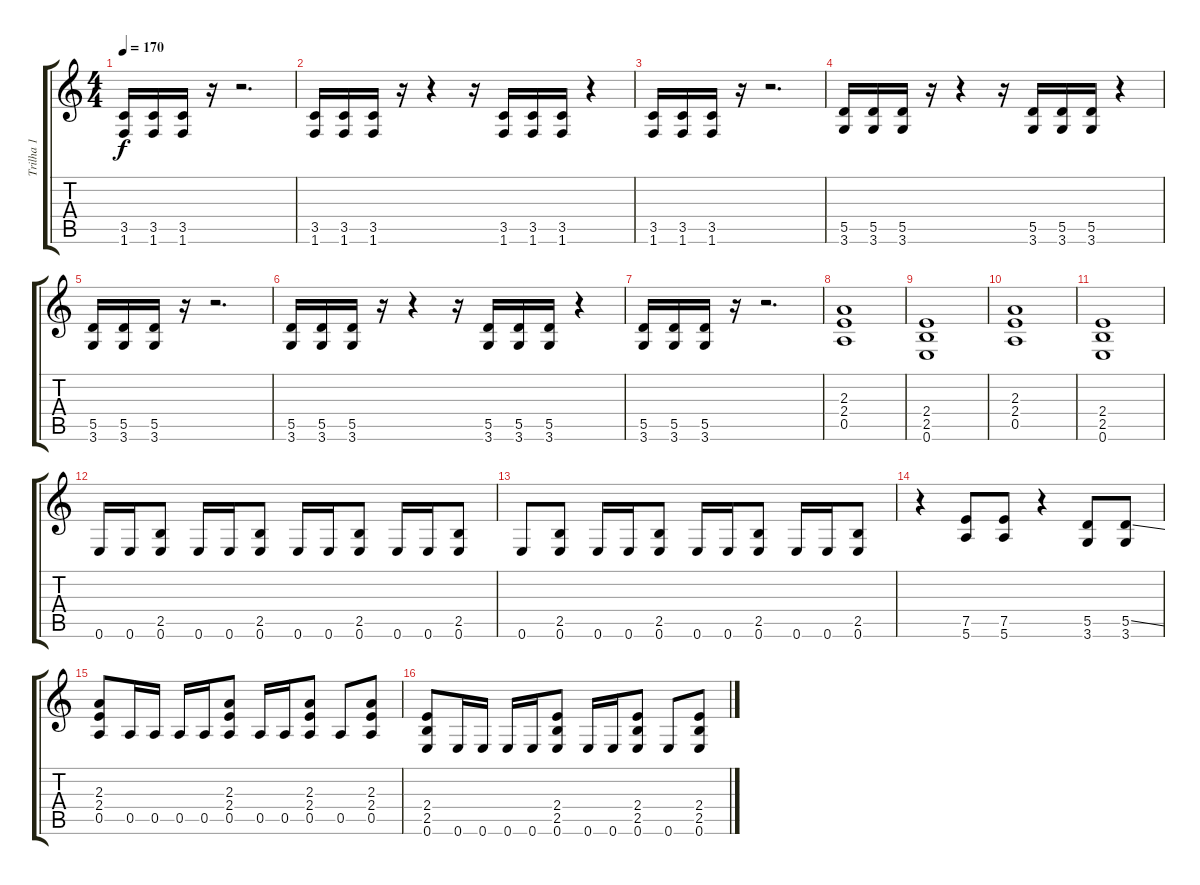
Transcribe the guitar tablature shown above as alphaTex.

\track ("Trilha 1" "Trilha 1") {instrument distortionguitar}
\staff {score tabs}
\tuning (E4 B3 G3 D3 A2 E2) {hide}
\ts (4 4)
\tempo 170
\clef g2
\ks c
(3.5 1.6).16{dy f} (3.5 1.6).16 (3.5 1.6).16 r.16 r.2{d} |
(3.5 1.6).16 (3.5 1.6).16 (3.5 1.6).16 r.16 r.4 r.16 (3.5 1.6).16 (3.5 1.6).16 (3.5 1.6).16 r.4 |
(3.5 1.6).16 (3.5 1.6).16 (3.5 1.6).16 r.16 r.2{d} |
(5.5 3.6).16 (5.5 3.6).16 (5.5 3.6).16 r.16 r.4 r.16 (5.5 3.6).16 (5.5 3.6).16 (5.5 3.6).16 r.4 |
(5.5 3.6).16 (5.5 3.6).16 (5.5 3.6).16 r.16 r.2{d} |
(5.5 3.6).16 (5.5 3.6).16 (5.5 3.6).16 r.16 r.4 r.16 (5.5 3.6).16 (5.5 3.6).16 (5.5 3.6).16 r.4 |
(5.5 3.6).16 (5.5 3.6).16 (5.5 3.6).16 r.16 r.2{d} |
(2.3 2.4 0.5).1 |
(2.4 2.5 0.6).1 |
(2.3 2.4 0.5).1 |
(2.4 2.5 0.6).1 |
0.6.16 0.6.16 (2.5 0.6).8 0.6.16 0.6.16 (2.5 0.6).8 0.6.16 0.6.16 (2.5 0.6).8 0.6.16 0.6.16 (2.5 0.6).8 |
0.6.8 (2.5 0.6).8 0.6.16 0.6.16 (2.5 0.6).8 0.6.16 0.6.16 (2.5 0.6).8 0.6.16 0.6.16 (2.5 0.6).8 |
r.4 (7.5 5.6).8 (7.5 5.6).8 r.4 (5.5 3.6).8 (5.5{ss} 3.6).8 |
(2.3 2.4 0.5).8 0.5.16 0.5.16 0.5.16 0.5.16 (2.3 2.4 0.5).8 0.5.16 0.5.16 (2.3 2.4 0.5).8 0.5.8 (2.3 2.4 0.5).8 |
(2.4 2.5 0.6).8 0.6.16 0.6.16 0.6.16 0.6.16 (2.4 2.5 0.6).8 0.6.16 0.6.16 (2.4 2.5 0.6).8 0.6.8 (2.4 2.5 0.6).8
